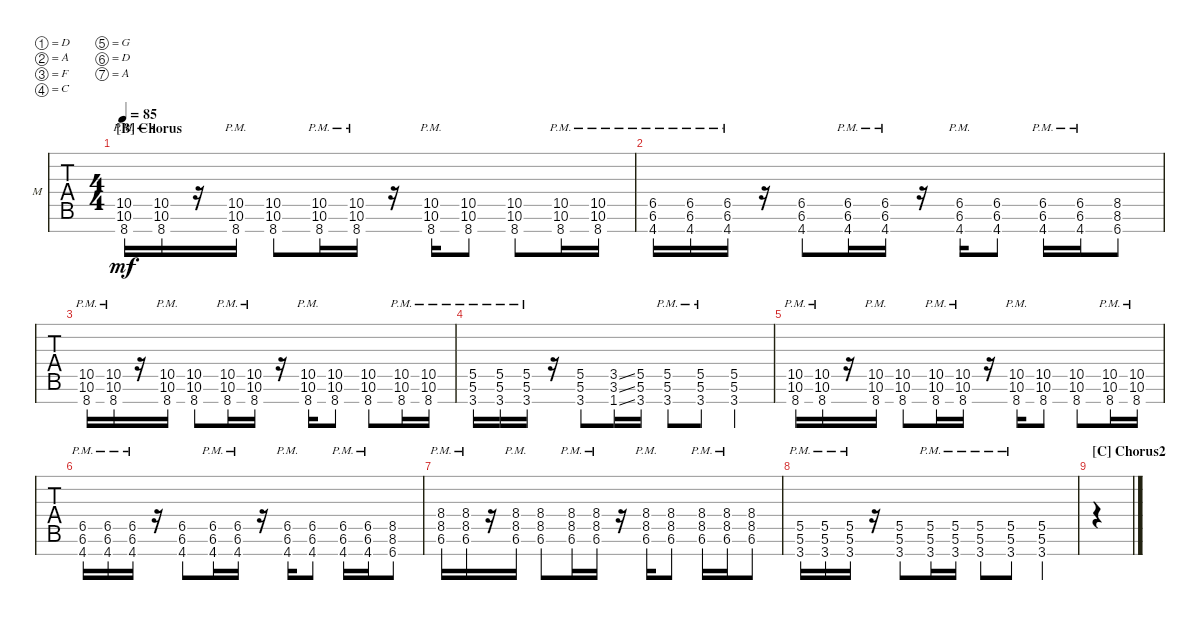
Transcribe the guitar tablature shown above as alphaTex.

\defaultSystemsLayout 4
\bracketExtendMode groupsimilarinstruments
\firstSystemTrackNameOrientation horizontal
\otherSystemsTrackNameOrientation horizontal
\track ("Guitar - Merel " "M") {solo instrument distortionguitar}
\staff {tabs}
\tuning (D4 A3 F3 C3 G2 D2 A1)
\ts (4 4)
\section ("B" "Chorus")
\tempo 85
\clef g2
\ks c
(10.6{pm} 10.5{pm} 8.7).16{dy mf} (10.6{pm} 10.5{pm} 8.7).16 r.16 (10.6{pm} 10.5{pm} 8.7).16 (10.6 10.5 8.7).8 (10.6{pm} 10.5{pm} 8.7).16 (10.6{pm} 10.5{pm} 8.7).16 r.16 (10.6{pm} 10.5{pm} 8.7).16 (10.6 10.5 8.7).8 (10.6 10.5 8.7).8 (10.6{pm} 10.5{pm} 8.7).16 (10.6{pm} 10.5{pm} 8.7).16 |
(4.7{pm} 6.6{pm} 6.5{pm}).16 (4.7{pm} 6.6{pm} 6.5{pm}).16 (4.7{pm} 6.6{pm} 6.5{pm}).16 r.16 (4.7 6.6 6.5).8 (4.7{pm} 6.6{pm} 6.5{pm}).16 (4.7{pm} 6.6{pm} 6.5{pm}).16 r.16 (4.7{pm} 6.6{pm} 6.5{pm}).16 (4.7 6.6 6.5).8 (4.7{pm} 6.6{pm} 6.5{pm}).16 (4.7{pm} 6.6{pm} 6.5{pm}).16 (8.6 8.5 6.7).8 |
(10.6{pm} 10.5{pm} 8.7).16 (10.6{pm} 10.5{pm} 8.7).16 r.16 (10.6{pm} 10.5{pm} 8.7).16 (10.6 10.5 8.7).8 (10.6{pm} 10.5{pm} 8.7).16 (10.6{pm} 10.5{pm} 8.7).16 r.16 (10.6{pm} 10.5{pm} 8.7).16 (10.6 10.5 8.7).8 (10.6 10.5 8.7).8 (10.6{pm} 10.5{pm} 8.7).16 (10.6{pm} 10.5{pm} 8.7).16 |
(3.7{pm} 5.6{pm} 5.5{pm}).16 (3.7{pm} 5.6{pm} 5.5{pm}).16 (3.7{pm} 5.6{pm} 5.5{pm}).16 r.16 (3.7 5.6 5.5).8 (1.7{ss} 3.6{ss} 3.5{ss}).16 (3.7 5.6 5.5).16 (3.7{pm} 5.6{pm} 5.5{pm}).8 (3.7{pm} 5.6{pm} 5.5{pm}).8 (3.7 5.6 5.5).4 |
(10.6{pm} 10.5{pm} 8.7).16 (10.6{pm} 10.5{pm} 8.7).16 r.16 (10.6{pm} 10.5{pm} 8.7).16 (10.6 10.5 8.7).8 (10.6{pm} 10.5{pm} 8.7).16 (10.6{pm} 10.5{pm} 8.7).16 r.16 (10.6{pm} 10.5{pm} 8.7).16 (10.6 10.5 8.7).8 (10.6 10.5 8.7).8 (10.6{pm} 10.5{pm} 8.7).16 (10.6{pm} 10.5{pm} 8.7).16 |
(4.7{pm} 6.6{pm} 6.5{pm}).16 (4.7{pm} 6.6{pm} 6.5{pm}).16 (4.7{pm} 6.6{pm} 6.5{pm}).16 r.16 (4.7 6.6 6.5).8 (4.7{pm} 6.6{pm} 6.5{pm}).16 (4.7{pm} 6.6{pm} 6.5{pm}).16 r.16 (4.7{pm} 6.6{pm} 6.5{pm}).16 (4.7 6.6 6.5).8 (4.7{pm} 6.6{pm} 6.5{pm}).16 (4.7{pm} 6.6{pm} 6.5{pm}).16 (8.6 8.5 6.7).8 |
(8.5{pm} 8.4{pm} 6.6).16 (8.5{pm} 8.4{pm} 6.6).16 r.16 (8.5{pm} 8.4{pm} 6.6).16 (8.5 8.4 6.6).8 (8.5{pm} 8.4{pm} 6.6).16 (8.5{pm} 8.4{pm} 6.6).16 r.16 (8.5{pm} 8.4{pm} 6.6).16 (8.5 8.4 6.6).8 (8.5{pm} 8.4{pm} 6.6).16 (8.5{pm} 8.4{pm} 6.6).16 (8.5 8.4 6.6).8 |
(3.7{pm} 5.6{pm} 5.5{pm}).16 (3.7{pm} 5.6{pm} 5.5{pm}).16 (3.7{pm} 5.6{pm} 5.5{pm}).16 r.16 (3.7 5.6 5.5).8 (3.7{pm} 5.6{pm} 5.5{pm}).16 (3.7{pm} 5.6{pm} 5.5{pm}).16 (3.7{pm} 5.6{pm} 5.5{pm}).8 (3.7{pm} 5.6{pm} 5.5{pm}).8 (3.7 5.6 5.5).4 |
\section ("C" "Chorus2")
